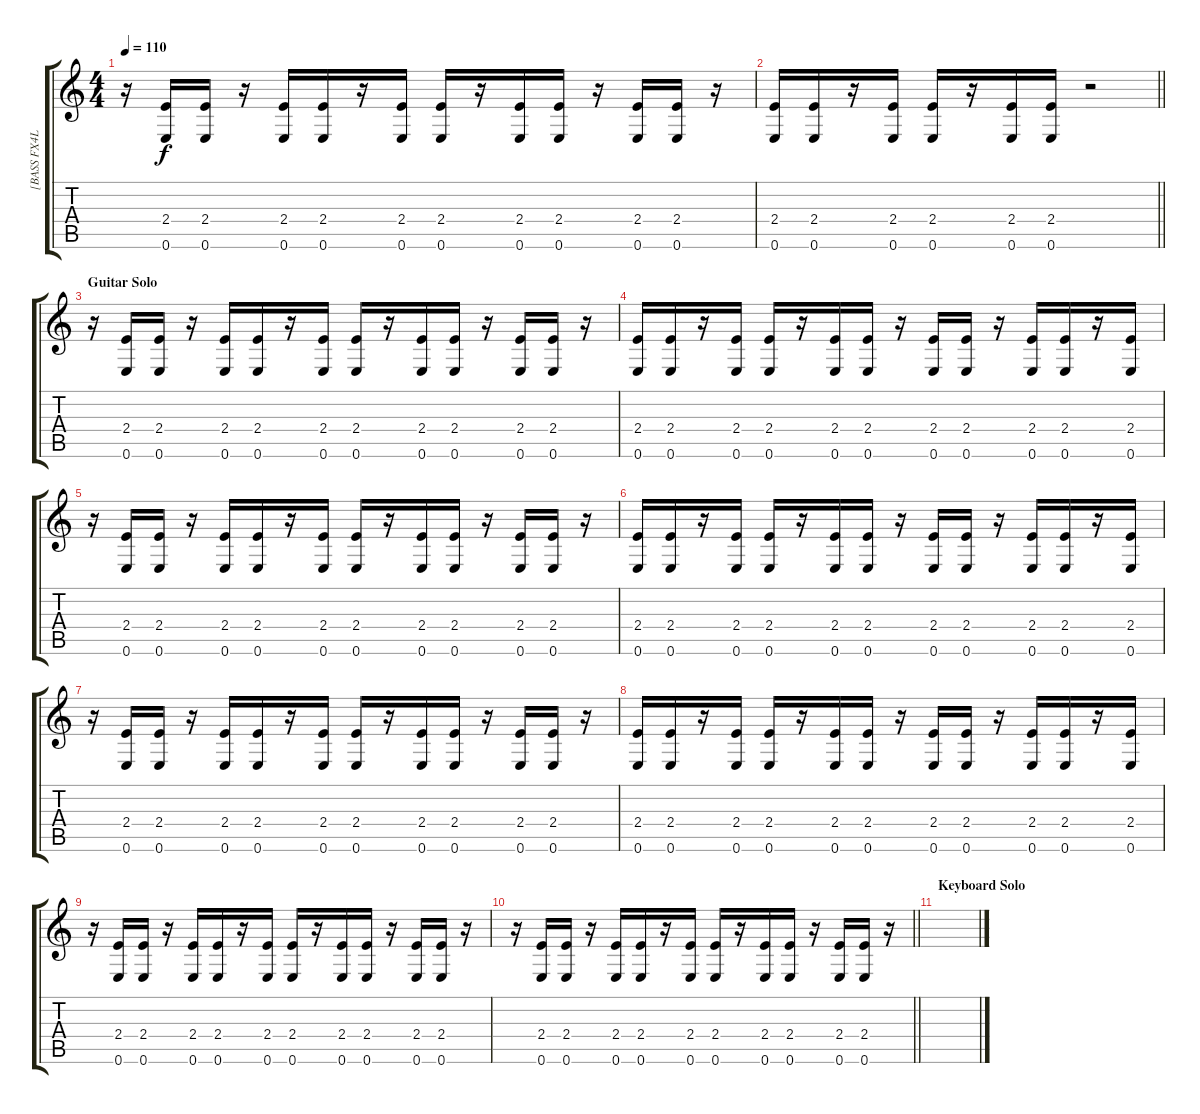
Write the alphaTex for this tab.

\track ("[BASS FX4LULS]" "[BASS FX4L") {instrument synthbass1}
\staff {score tabs}
\tuning (E4 B3 G3 D3 A2 E2) {hide}
\ts (4 4)
\tempo 110
\clef g2
\ks c
r.16{dy f} (2.4 0.6).16 (2.4 0.6).16 r.16 (2.4 0.6).16 (2.4 0.6).16 r.16 (2.4 0.6).16 (2.4 0.6).16 r.16 (2.4 0.6).16 (2.4 0.6).16 r.16 (2.4 0.6).16 (2.4 0.6).16 r.16 |
\barLineRight lightlight
(2.4 0.6).16 (2.4 0.6).16 r.16 (2.4 0.6).16 (2.4 0.6).16 r.16 (2.4 0.6).16 (2.4 0.6).16 r.2 |
\section ("" "Guitar Solo")
r.16 (2.4 0.6).16 (2.4 0.6).16 r.16 (2.4 0.6).16 (2.4 0.6).16 r.16 (2.4 0.6).16 (2.4 0.6).16 r.16 (2.4 0.6).16 (2.4 0.6).16 r.16 (2.4 0.6).16 (2.4 0.6).16 r.16 |
(2.4 0.6).16 (2.4 0.6).16 r.16 (2.4 0.6).16 (2.4 0.6).16 r.16 (2.4 0.6).16 (2.4 0.6).16 r.16 (2.4 0.6).16 (2.4 0.6).16 r.16 (2.4 0.6).16 (2.4 0.6).16 r.16 (2.4 0.6).16 |
r.16 (2.4 0.6).16 (2.4 0.6).16 r.16 (2.4 0.6).16 (2.4 0.6).16 r.16 (2.4 0.6).16 (2.4 0.6).16 r.16 (2.4 0.6).16 (2.4 0.6).16 r.16 (2.4 0.6).16 (2.4 0.6).16 r.16 |
(2.4 0.6).16 (2.4 0.6).16 r.16 (2.4 0.6).16 (2.4 0.6).16 r.16 (2.4 0.6).16 (2.4 0.6).16 r.16 (2.4 0.6).16 (2.4 0.6).16 r.16 (2.4 0.6).16 (2.4 0.6).16 r.16 (2.4 0.6).16 |
r.16 (2.4 0.6).16 (2.4 0.6).16 r.16 (2.4 0.6).16 (2.4 0.6).16 r.16 (2.4 0.6).16 (2.4 0.6).16 r.16 (2.4 0.6).16 (2.4 0.6).16 r.16 (2.4 0.6).16 (2.4 0.6).16 r.16 |
(2.4 0.6).16 (2.4 0.6).16 r.16 (2.4 0.6).16 (2.4 0.6).16 r.16 (2.4 0.6).16 (2.4 0.6).16 r.16 (2.4 0.6).16 (2.4 0.6).16 r.16 (2.4 0.6).16 (2.4 0.6).16 r.16 (2.4 0.6).16 |
r.16 (2.4 0.6).16 (2.4 0.6).16 r.16 (2.4 0.6).16 (2.4 0.6).16 r.16 (2.4 0.6).16 (2.4 0.6).16 r.16 (2.4 0.6).16 (2.4 0.6).16 r.16 (2.4 0.6).16 (2.4 0.6).16 r.16 |
\barLineRight lightlight
r.16 (2.4 0.6).16 (2.4 0.6).16 r.16 (2.4 0.6).16 (2.4 0.6).16 r.16 (2.4 0.6).16 (2.4 0.6).16 r.16 (2.4 0.6).16 (2.4 0.6).16 r.16 (2.4 0.6).16 (2.4 0.6).16 r.16 |
\section ("" "Keyboard Solo")
